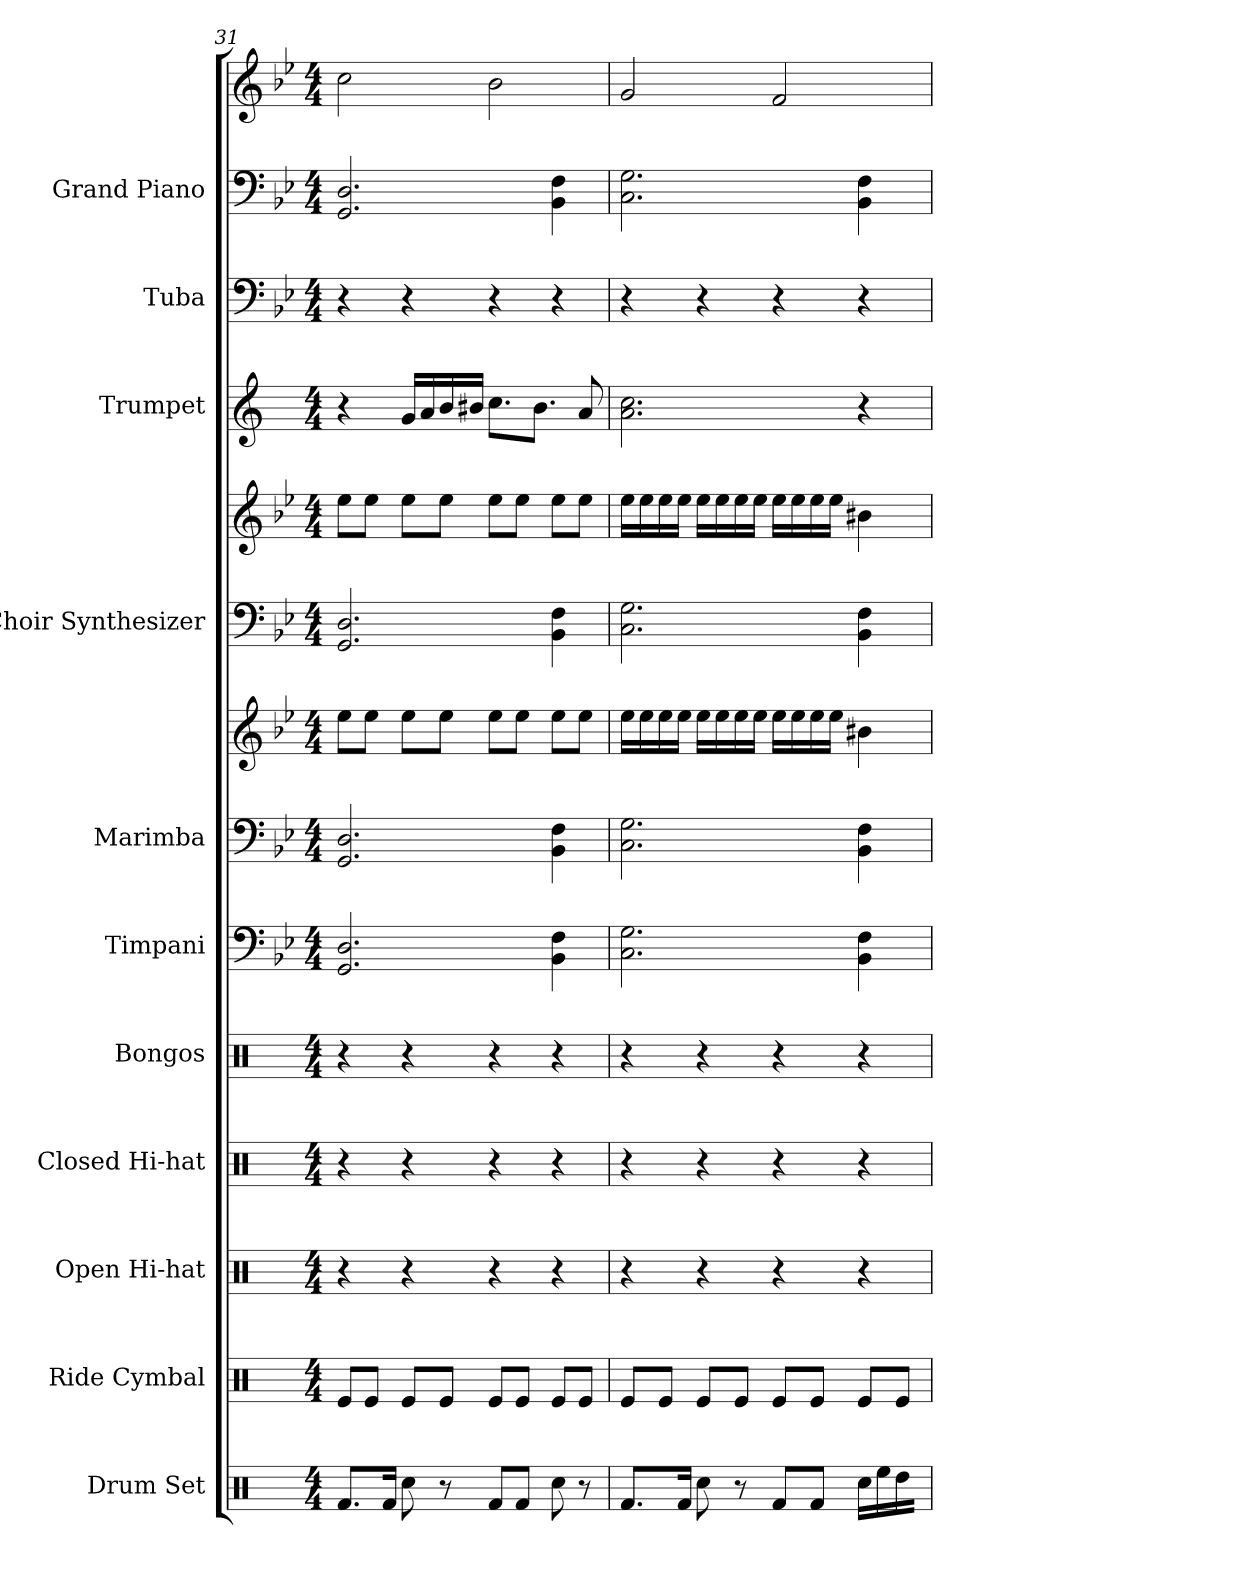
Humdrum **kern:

**kern	**kern	**kern	**kern	**kern	**kern	**kern	**kern	**kern	**kern	**kern	**kern	**kern	**kern
*part11	*part10	*part9	*part8	*part7	*part6	*part5	*part5	*part4	*part4	*part3	*part2	*part1	*part1
*staff14	*staff13	*staff12	*staff11	*staff10	*staff9	*staff8	*staff7	*staff6	*staff5	*staff4	*staff3	*staff2	*staff1
*I"Drum Set	*I"Ride Cymbal	*I"Open Hi-hat	*I"Closed Hi-hat	*I"Bongos	*I"Timpani	*I"Marimba	*	*I"Choir Synthesizer	*	*I"Trumpet	*I"Tuba	*I"Grand Piano	*
*I'Drs.	*I'Ride C.	*I'Op. H-h	*I'Cl. H-h	*	*I'Timp.	*I'Mrm.	*	*I'Synth.	*	*I'Tpt.	*I'Tba.	*I'Pno.	*
*clefX	*clefX	*clefX	*clefX	*clefX	*clefF4	*clefF4	*clefG2	*clefF4	*clefG2	*clefG2	*clefF4	*clefF4	*clefG2
*	*	*	*	*	*	*	*	*	*	*ITrd1c2	*	*	*
*k[]	*k[]	*k[]	*k[]	*k[]	*k[b-e-]	*k[b-e-]	*k[b-e-]	*k[b-e-]	*k[b-e-]	*k[b-e-]	*k[b-e-]	*k[b-e-]	*k[b-e-]
*M4/4	*M4/4	*M4/4	*M4/4	*M4/4	*M4/4	*M4/4	*M4/4	*M4/4	*M4/4	*M4/4	*M4/4	*M4/4	*M4/4
=31	=31	=31	=31	=31	=31	=31	=31	=31	=31	=31	=31	=31	=31
8.RfL	8ReL	4r	4r	4r	2.D 2.GG	2.D 2.GG	8ee-L	2.D 2.GG	8ee-L	4r	4r	2.D 2.GG	2cc
.	8ReJ	.	.	.	.	.	8ee-J	.	8ee-J	.	.	.	.
16RfJk	.	.	.	.	.	.	.	.	.	.	.	.	.
8Rcc	8ReL	4r	4r	4r	.	.	8ee-L	.	8ee-L	16fLL	4r	.	.
.	.	.	.	.	.	.	.	.	.	16g	.	.	.
8r	8ReJ	.	.	.	.	.	8ee-J	.	8ee-J	16a	.	.	.
.	.	.	.	.	.	.	.	.	.	16a#XJJ	.	.	.
8RfL	8ReL	4r	4r	4r	.	.	8ee-L	.	8ee-L	8.b-L	4r	.	2b-
8RfJ	8ReJ	.	.	.	.	.	8ee-J	.	8ee-J	.	.	.	.
.	.	.	.	.	.	.	.	.	.	8.a#J	.	.	.
8Rcc	8ReL	4r	4r	4r	4F 4BB-	4F 4BB-	8ee-L	4F 4BB-	8ee-L	.	4r	4F 4BB-	.
8r	8ReJ	.	.	.	.	.	8ee-J	.	8ee-J	8g	.	.	.
=32	=32	=32	=32	=32	=32	=32	=32	=32	=32	=32	=32	=32	=32
8.RfL	8ReL	4r	4r	4r	2.G 2.C	2.G 2.C	16ee-LL	2.G 2.C	16ee-LL	2.b- 2.g	4r	2.G 2.C	2g
.	.	.	.	.	.	.	16ee-	.	16ee-	.	.	.	.
.	8ReJ	.	.	.	.	.	16ee-	.	16ee-	.	.	.	.
16RfJk	.	.	.	.	.	.	16ee-JJ	.	16ee-JJ	.	.	.	.
8Rcc	8ReL	4r	4r	4r	.	.	16ee-LL	.	16ee-LL	.	4r	.	.
.	.	.	.	.	.	.	16ee-	.	16ee-	.	.	.	.
8r	8ReJ	.	.	.	.	.	16ee-	.	16ee-	.	.	.	.
.	.	.	.	.	.	.	16ee-JJ	.	16ee-JJ	.	.	.	.
8RfL	8ReL	4r	4r	4r	.	.	16ee-LL	.	16ee-LL	.	4r	.	2f
.	.	.	.	.	.	.	16ee-	.	16ee-	.	.	.	.
8RfJ	8ReJ	.	.	.	.	.	16ee-	.	16ee-	.	.	.	.
.	.	.	.	.	.	.	16ee-JJ	.	16ee-JJ	.	.	.	.
16RccLL	8ReL	4r	4r	4r	4F 4BB-	4F 4BB-	4b#X	4F 4BB-	4b#X	4r	4r	4F 4BB-	.
16Ree	.	.	.	.	.	.	.	.	.	.	.	.	.
16Rdd	8ReJ	.	.	.	.	.	.	.	.	.	.	.	.
16RJJ	.	.	.	.	.	.	.	.	.	.	.	.	.
=	=	=	=	=	=	=	=	=	=	=	=	=	=
*-	*-	*-	*-	*-	*-	*-	*-	*-	*-	*-	*-	*-	*-
